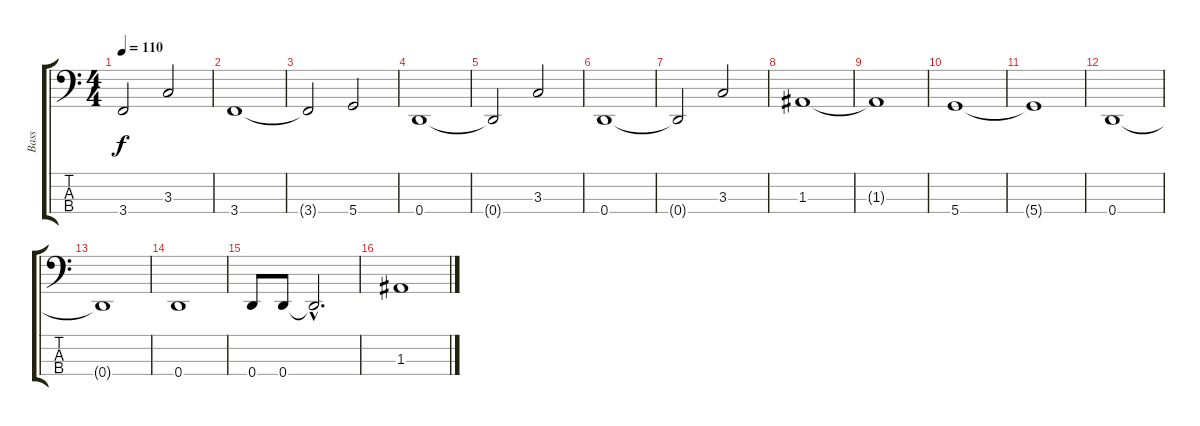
\track ("Bass" "Bass") {instrument electricbassfinger}
\staff {score tabs}
\tuning (G2 D2 A1 D1) {hide}
\ts (4 4)
\tempo 110
\clef f4
\ks c
3.4{t}.2{dy f} 3.3.2 |
3.4.1 |
3.4{t}.2 5.4.2 |
0.4.1 |
0.4{t}.2 3.3.2 |
0.4.1 |
0.4{t}.2 3.3.2 |
1.3.1 |
1.3{t}.1 |
5.4.1 |
5.4{t}.1 |
0.4.1 |
0.4{t}.1 |
0.4.1 |
0.4.8 0.4.8 0.4{hac t}.2{d} |
1.3.1
